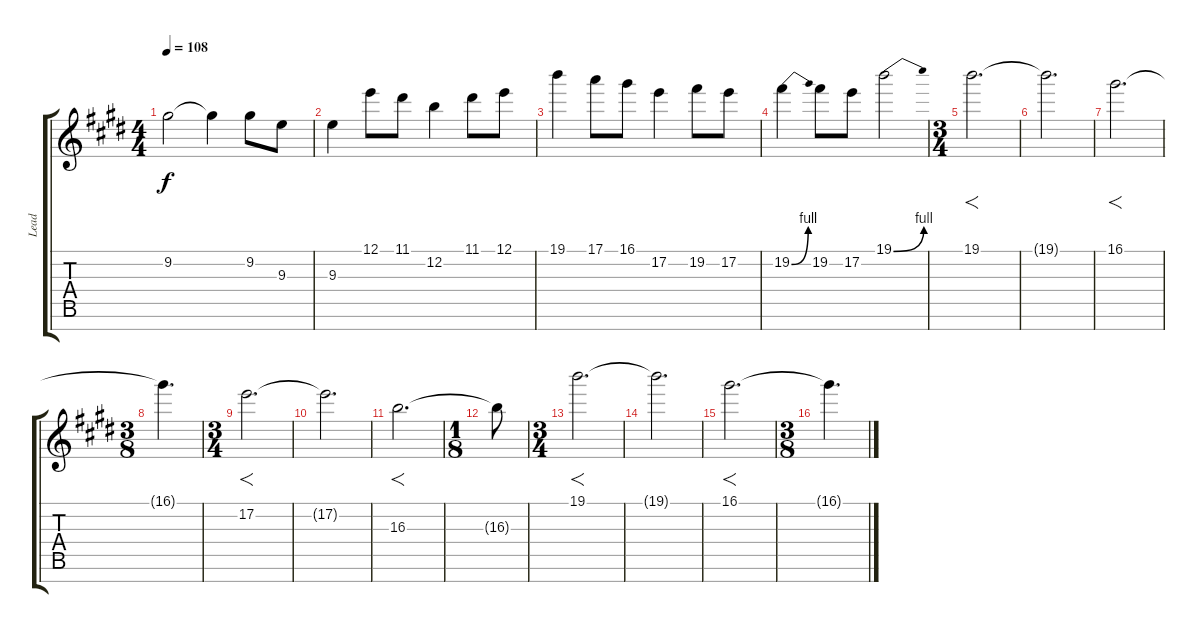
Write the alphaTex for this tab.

\track ("Lead" "Lead") {instrument distortionguitar}
\staff {score tabs}
\tuning (E4 B3 G3 D3 A2 E2 B1) {hide}
\ts (4 4)
\tempo 108
\clef g2
\ks e
9.2.2{dy f} 9.2{t}.4 9.2.8 9.3.8 |
9.3.4 12.1.8 11.1.8 12.2.4 11.1.8 12.1.8 |
19.1.4 17.1.8 16.1.8 17.2.4 19.2.8 17.2.8 |
19.2{be (bend 0 0 60 4)}.4 19.2.8 17.2.8 19.1{be (bend 0 0 60 4)}.2 |
\ts (3 4)
19.1.2{f d} |
19.1{t}.2{d} |
16.1.2{f d} |
\ts (3 8)
16.1{t}.4{d} |
\ts (3 4)
17.2.2{f d} |
17.2{t}.2{d} |
16.3.2{f d} |
\ts (1 8)
16.3{t}.8 |
\ts (3 4)
19.1.2{f d} |
19.1{t}.2{d} |
16.1.2{f d} |
\ts (3 8)
16.1{t}.4{d}
